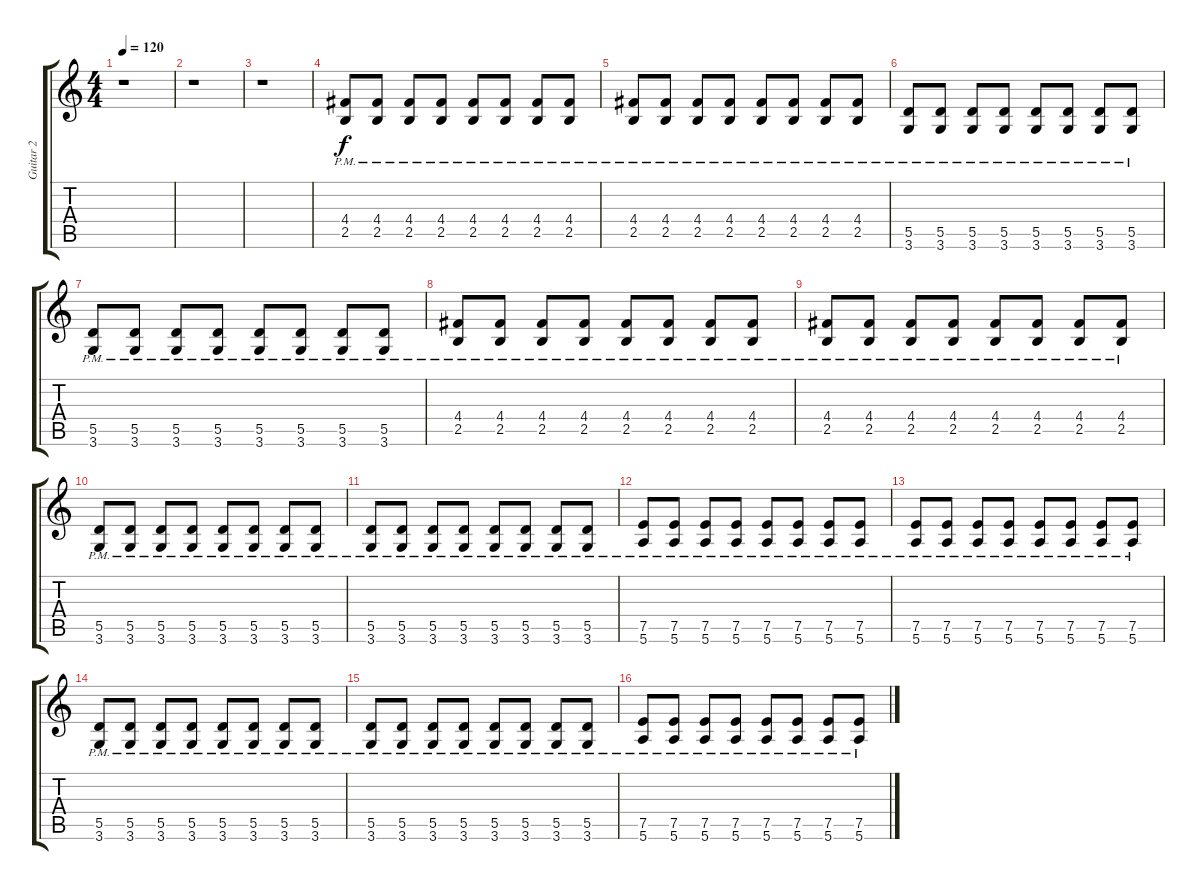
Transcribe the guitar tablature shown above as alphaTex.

\track ("Guitar 2" "Guitar 2") {instrument distortionguitar}
\staff {score tabs}
\tuning (E4 B3 G3 D3 A2 E2) {hide}
\ts (4 4)
\tempo 120
\clef g2
\ks c
r.1{dy f} |
r.1 |
r.1 |
(4.4{pm} 2.5{pm}).8 (4.4{pm} 2.5{pm}).8 (4.4{pm} 2.5{pm}).8 (4.4{pm} 2.5{pm}).8 (4.4{pm} 2.5{pm}).8 (4.4{pm} 2.5{pm}).8 (4.4{pm} 2.5{pm}).8 (4.4{pm} 2.5{pm}).8 |
(4.4{pm} 2.5{pm}).8 (4.4{pm} 2.5{pm}).8 (4.4{pm} 2.5{pm}).8 (4.4{pm} 2.5{pm}).8 (4.4{pm} 2.5{pm}).8 (4.4{pm} 2.5{pm}).8 (4.4{pm} 2.5{pm}).8 (4.4{pm} 2.5{pm}).8 |
(5.5{pm} 3.6{pm}).8 (5.5{pm} 3.6{pm}).8 (5.5{pm} 3.6{pm}).8 (5.5{pm} 3.6{pm}).8 (5.5{pm} 3.6{pm}).8 (5.5{pm} 3.6{pm}).8 (5.5{pm} 3.6{pm}).8 (5.5{pm} 3.6{pm}).8 |
(5.5{pm} 3.6{pm}).8 (5.5{pm} 3.6{pm}).8 (5.5{pm} 3.6{pm}).8 (5.5{pm} 3.6{pm}).8 (5.5{pm} 3.6{pm}).8 (5.5{pm} 3.6{pm}).8 (5.5{pm} 3.6{pm}).8 (5.5{pm} 3.6{pm}).8 |
(4.4{pm} 2.5{pm}).8 (4.4{pm} 2.5{pm}).8 (4.4{pm} 2.5{pm}).8 (4.4{pm} 2.5{pm}).8 (4.4{pm} 2.5{pm}).8 (4.4{pm} 2.5{pm}).8 (4.4{pm} 2.5{pm}).8 (4.4{pm} 2.5{pm}).8 |
(4.4{pm} 2.5{pm}).8 (4.4{pm} 2.5{pm}).8 (4.4{pm} 2.5{pm}).8 (4.4{pm} 2.5{pm}).8 (4.4{pm} 2.5{pm}).8 (4.4{pm} 2.5{pm}).8 (4.4{pm} 2.5{pm}).8 (4.4{pm} 2.5{pm}).8 |
(5.5{pm} 3.6{pm}).8 (5.5{pm} 3.6{pm}).8 (5.5{pm} 3.6{pm}).8 (5.5{pm} 3.6{pm}).8 (5.5{pm} 3.6{pm}).8 (5.5{pm} 3.6{pm}).8 (5.5{pm} 3.6{pm}).8 (5.5{pm} 3.6{pm}).8 |
(5.5{pm} 3.6{pm}).8 (5.5{pm} 3.6{pm}).8 (5.5{pm} 3.6{pm}).8 (5.5{pm} 3.6{pm}).8 (5.5{pm} 3.6{pm}).8 (5.5{pm} 3.6{pm}).8 (5.5{pm} 3.6{pm}).8 (5.5{pm} 3.6{pm}).8 |
(7.5{pm} 5.6{pm}).8 (7.5{pm} 5.6{pm}).8 (7.5{pm} 5.6{pm}).8 (7.5{pm} 5.6{pm}).8 (7.5{pm} 5.6{pm}).8 (7.5{pm} 5.6{pm}).8 (7.5{pm} 5.6{pm}).8 (7.5{pm} 5.6{pm}).8 |
(7.5{pm} 5.6{pm}).8 (7.5{pm} 5.6{pm}).8 (7.5{pm} 5.6{pm}).8 (7.5{pm} 5.6{pm}).8 (7.5{pm} 5.6{pm}).8 (7.5{pm} 5.6{pm}).8 (7.5{pm} 5.6{pm}).8 (7.5{pm} 5.6{pm}).8 |
(5.5{pm} 3.6{pm}).8 (5.5{pm} 3.6{pm}).8 (5.5{pm} 3.6{pm}).8 (5.5{pm} 3.6{pm}).8 (5.5{pm} 3.6{pm}).8 (5.5{pm} 3.6{pm}).8 (5.5{pm} 3.6{pm}).8 (5.5{pm} 3.6{pm}).8 |
(5.5{pm} 3.6{pm}).8 (5.5{pm} 3.6{pm}).8 (5.5{pm} 3.6{pm}).8 (5.5{pm} 3.6{pm}).8 (5.5{pm} 3.6{pm}).8 (5.5{pm} 3.6{pm}).8 (5.5{pm} 3.6{pm}).8 (5.5{pm} 3.6{pm}).8 |
(7.5{pm} 5.6{pm}).8 (7.5{pm} 5.6{pm}).8 (7.5{pm} 5.6{pm}).8 (7.5{pm} 5.6{pm}).8 (7.5{pm} 5.6{pm}).8 (7.5{pm} 5.6{pm}).8 (7.5{pm} 5.6{pm}).8 (7.5{pm} 5.6{pm}).8
